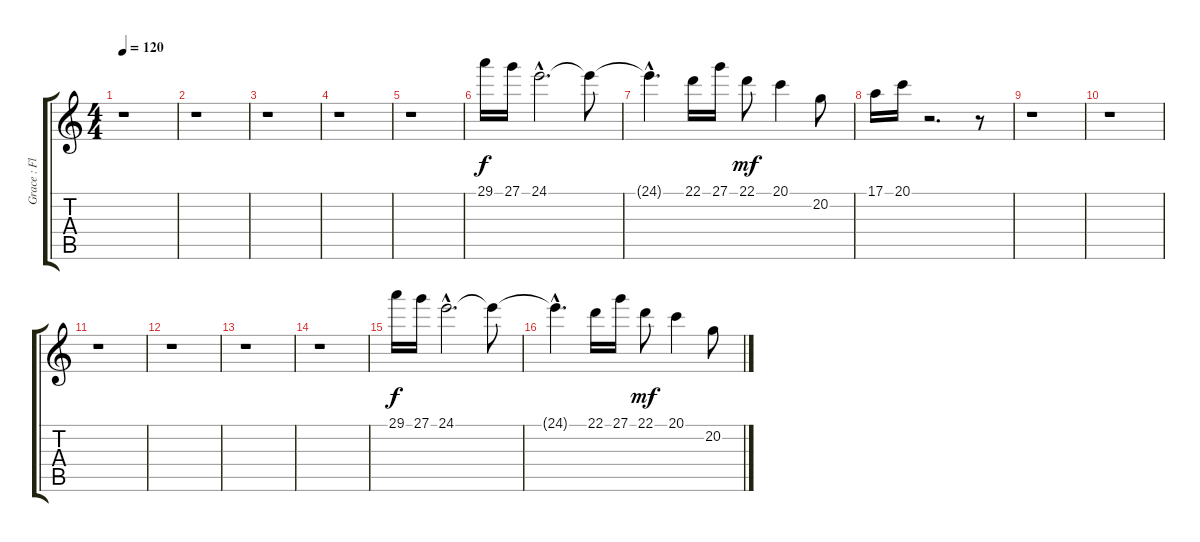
\track ("Grace : Flute       " "Grace : Fl") {instrument blownbottle}
\staff {score tabs}
\tuning (E4 B3 G3 D3 A2 E2) {hide}
\ts (4 4)
\tempo 120
\clef g2
\ks c
r.1{dy mf} |
r.1 |
r.1 |
r.1 |
r.1 |
29.1.16{dy f} 27.1.16 24.1{hac}.2{d} 24.1{t}.8 |
24.1{hac t}.4{d} 22.1.16 27.1.16 22.1.8{dy mf} 20.1.4 20.2.8 |
17.1.16 20.1.16 r.2{d} r.8 |
r.1 |
r.1 |
r.1 |
r.1 |
r.1 |
r.1 |
29.1.16{dy f} 27.1.16 24.1{hac}.2{d} 24.1{t}.8 |
24.1{hac t}.4{d} 22.1.16 27.1.16 22.1.8{dy mf} 20.1.4 20.2.8
